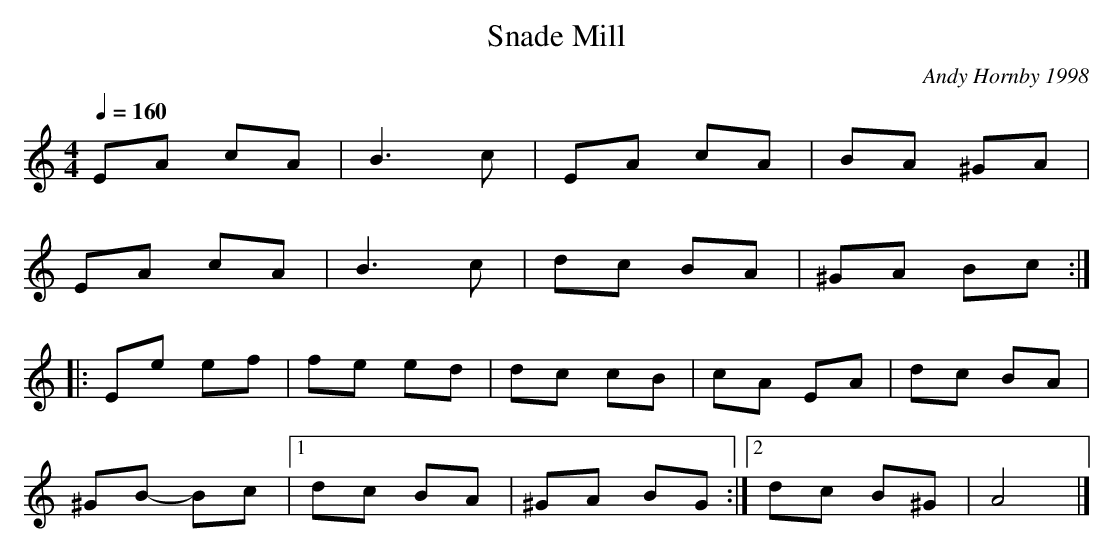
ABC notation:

X:1
T:Snade Mill
C:Andy Hornby 1998
L:1/8
M:4/4
Q:1/4=160
K:C major
EA cA|B3c|EA cA|BA ^GA|
EA cA|B3c|dc BA|^GA Bc:|
|:Ee ef|fe ed|dc cB|cA EA|dc BA|
^GB- Bc|[1dc BA|^GA BG:|[2dc B^G|A4|]
